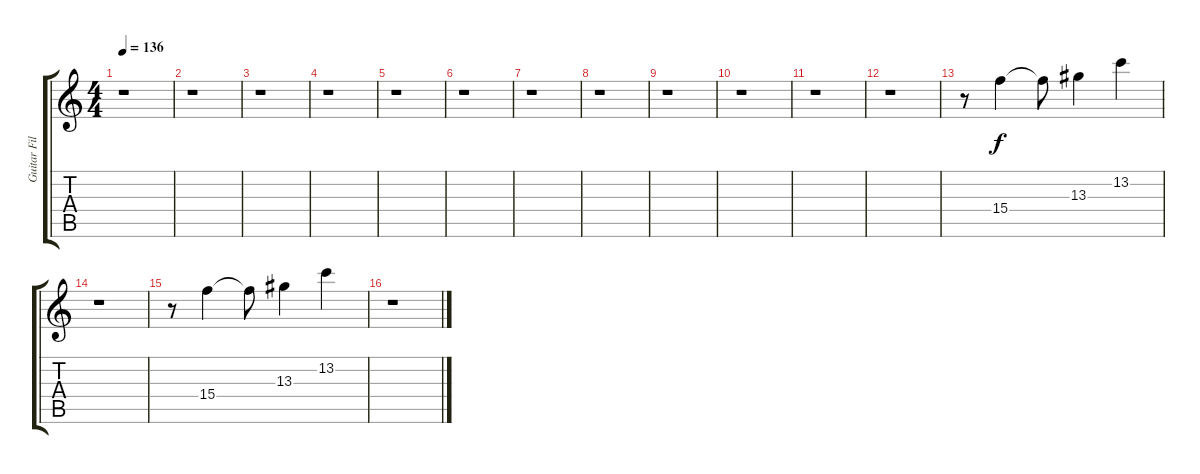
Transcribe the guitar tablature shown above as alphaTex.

\track ("Guitar Fills" "Guitar Fil") {instrument electricguitarclean}
\staff {score tabs}
\tuning (E4 B3 G3 D3 A2 E2) {hide}
\ts (4 4)
\tempo 136
\clef g2
\ks c
r.1{dy f} |
r.1 |
r.1 |
r.1 |
r.1 |
r.1 |
r.1 |
r.1 |
r.1 |
r.1 |
r.1 |
r.1 |
r.8 15.4.4 15.4{t}.8 13.3.4 13.2.4 |
r.1 |
r.8 15.4.4 15.4{t}.8 13.3.4 13.2.4 |
r.1
